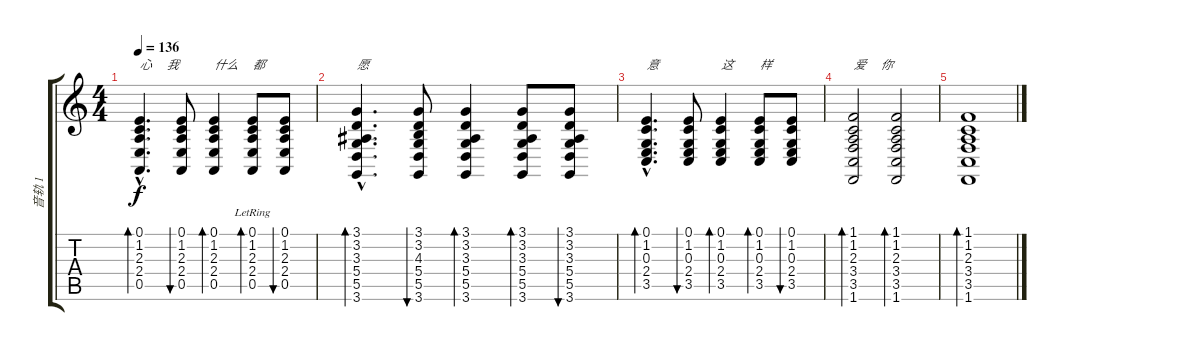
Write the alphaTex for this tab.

\track ("音轨 1" "音轨 1") {instrument acousticgrandpiano}
\staff {score tabs}
\tuning (E4 B3 G3 D3 A2 E2) {hide}
\ts (4 4)
\tempo 136
\clef g2
\ks c
(0.1{hac} 1.2{hac} 2.3{hac} 2.4{hac} 0.5{hac}).4{d bd 60 txt "心     我" dy f} (0.1 1.2 2.3 2.4 0.5).8{bu 30} (0.1 1.2 2.3 2.4 0.5).4{bd 60 txt "什么"} (0.1{lr} 1.2 2.3 2.4 0.5).8{bd 60 txt "都"} (0.1 1.2 2.3 2.4 0.5).8{bu 60} |
(3.1{hac} 3.2{hac} 3.3{hac} 5.4{hac} 5.5{hac} 3.6{hac}).4{d bd 60 txt "愿"} (3.1 3.2 4.3 5.4 5.5 3.6).8{bu 30} (3.1 3.2 3.3 5.4 5.5 3.6).4{bd 60} (3.1 3.2 3.3 5.4 5.5 3.6).8{bd 60} (3.1 3.2 3.3 5.4 5.5 3.6).8{bu 60} |
(0.1{hac} 1.2{hac} 0.3{hac} 2.4{hac} 3.5{hac}).4{d bd 60 txt "意"} (0.1 1.2 0.3 2.4 3.5).8{bu 30} (0.1 1.2 0.3 2.4 3.5).4{bd 60 txt "这"} (0.1 1.2 0.3 2.4 3.5).8{bd 60 txt "样"} (0.1 1.2 0.3 2.4 3.5).8{bu 60} |
(1.1 1.2 2.3 3.4 3.5 1.6).2{bd 60 txt "爱     你"} (1.1 1.2 2.3 3.4 3.5 1.6).2{bd 60} |
(1.1 1.2 2.3 3.4 3.5 1.6).1{bd 240}
